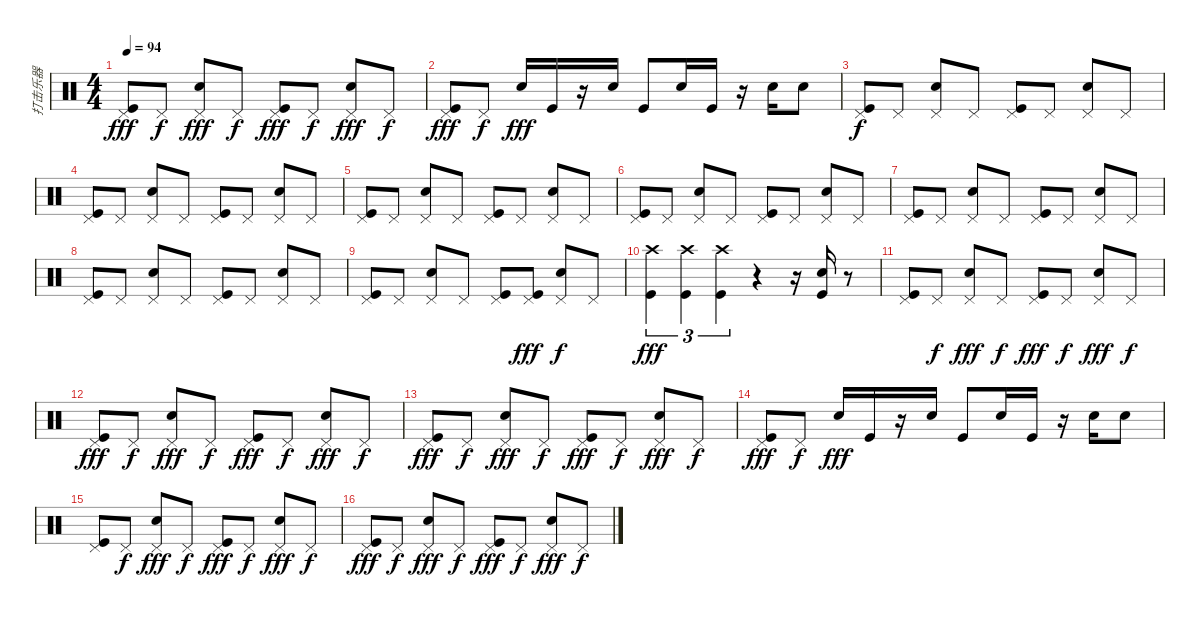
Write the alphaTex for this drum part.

\track ("打击乐器" "打击乐器") {instrument percussion}
\staff {score}
\articulation defaults
\ts (4 4)
\tempo 94
\clef neutral
\ks c
("Pedal Hi-Hat (hit)" "Kick (hit)").8{dy fff} "Pedal Hi-Hat (hit)".8{dy f} ("Pedal Hi-Hat (hit)" "Electric Snare (hit)").8{dy fff} "Pedal Hi-Hat (hit)".8{dy f} ("Pedal Hi-Hat (hit)" "Kick (hit)").8{dy fff} "Pedal Hi-Hat (hit)".8{dy f} ("Pedal Hi-Hat (hit)" "Electric Snare (hit)").8{dy fff} "Pedal Hi-Hat (hit)".8{dy f} |
("Pedal Hi-Hat (hit)" "Kick (hit)").8{dy fff} "Pedal Hi-Hat (hit)".8{dy f} "Electric Snare (hit)".16{dy fff} "Kick (hit)".16 r.16 "Electric Snare (hit)".16 "Kick (hit)".8 "Electric Snare (hit)".16 "Kick (hit)".16 r.16 "Electric Snare (hit)".16 "Electric Snare (hit)".8 |
("Pedal Hi-Hat (hit)" "Kick (hit)").8{dy f} "Pedal Hi-Hat (hit)".8 ("Pedal Hi-Hat (hit)" "Electric Snare (hit)").8 "Pedal Hi-Hat (hit)".8 ("Pedal Hi-Hat (hit)" "Kick (hit)").8 "Pedal Hi-Hat (hit)".8 ("Pedal Hi-Hat (hit)" "Electric Snare (hit)").8 "Pedal Hi-Hat (hit)".8 |
("Pedal Hi-Hat (hit)" "Kick (hit)").8 "Pedal Hi-Hat (hit)".8 ("Pedal Hi-Hat (hit)" "Electric Snare (hit)").8 "Pedal Hi-Hat (hit)".8 ("Pedal Hi-Hat (hit)" "Kick (hit)").8 "Pedal Hi-Hat (hit)".8 ("Pedal Hi-Hat (hit)" "Electric Snare (hit)").8 "Pedal Hi-Hat (hit)".8 |
("Pedal Hi-Hat (hit)" "Kick (hit)").8 "Pedal Hi-Hat (hit)".8 ("Pedal Hi-Hat (hit)" "Electric Snare (hit)").8 "Pedal Hi-Hat (hit)".8 ("Pedal Hi-Hat (hit)" "Kick (hit)").8 "Pedal Hi-Hat (hit)".8 ("Pedal Hi-Hat (hit)" "Electric Snare (hit)").8 "Pedal Hi-Hat (hit)".8 |
("Pedal Hi-Hat (hit)" "Kick (hit)").8 "Pedal Hi-Hat (hit)".8 ("Pedal Hi-Hat (hit)" "Electric Snare (hit)").8 "Pedal Hi-Hat (hit)".8 ("Pedal Hi-Hat (hit)" "Kick (hit)").8 "Pedal Hi-Hat (hit)".8 ("Pedal Hi-Hat (hit)" "Electric Snare (hit)").8 "Pedal Hi-Hat (hit)".8 |
("Pedal Hi-Hat (hit)" "Kick (hit)").8 "Pedal Hi-Hat (hit)".8 ("Pedal Hi-Hat (hit)" "Electric Snare (hit)").8 "Pedal Hi-Hat (hit)".8 ("Pedal Hi-Hat (hit)" "Kick (hit)").8 "Pedal Hi-Hat (hit)".8 ("Pedal Hi-Hat (hit)" "Electric Snare (hit)").8 "Pedal Hi-Hat (hit)".8 |
("Pedal Hi-Hat (hit)" "Kick (hit)").8 "Pedal Hi-Hat (hit)".8 ("Pedal Hi-Hat (hit)" "Electric Snare (hit)").8 "Pedal Hi-Hat (hit)".8 ("Pedal Hi-Hat (hit)" "Kick (hit)").8 "Pedal Hi-Hat (hit)".8 ("Pedal Hi-Hat (hit)" "Electric Snare (hit)").8 "Pedal Hi-Hat (hit)".8 |
("Pedal Hi-Hat (hit)" "Kick (hit)").8 "Pedal Hi-Hat (hit)".8 ("Pedal Hi-Hat (hit)" "Electric Snare (hit)").8 "Pedal Hi-Hat (hit)".8 ("Pedal Hi-Hat (hit)" "Kick (hit)").8 ("Pedal Hi-Hat (hit)" "Kick (hit)").8{dy fff} ("Pedal Hi-Hat (hit)" "Electric Snare (hit)").8{dy f} "Pedal Hi-Hat (hit)".8 |
("Crash high (hit)" "Kick (hit)").4{tu (3 2) dy fff} ("Crash high (hit)" "Kick (hit)").4{tu (3 2)} ("Crash high (hit)" "Kick (hit)").4{tu (3 2)} r.4 r.16 ("Electric Snare (hit)" "Kick (hit)").16 r.8 |
("Pedal Hi-Hat (hit)" "Kick (hit)").8 "Pedal Hi-Hat (hit)".8{dy f} ("Pedal Hi-Hat (hit)" "Electric Snare (hit)").8{dy fff} "Pedal Hi-Hat (hit)".8{dy f} ("Pedal Hi-Hat (hit)" "Kick (hit)").8{dy fff} "Pedal Hi-Hat (hit)".8{dy f} ("Pedal Hi-Hat (hit)" "Electric Snare (hit)").8{dy fff} "Pedal Hi-Hat (hit)".8{dy f} |
("Pedal Hi-Hat (hit)" "Kick (hit)").8{dy fff} "Pedal Hi-Hat (hit)".8{dy f} ("Pedal Hi-Hat (hit)" "Electric Snare (hit)").8{dy fff} "Pedal Hi-Hat (hit)".8{dy f} ("Pedal Hi-Hat (hit)" "Kick (hit)").8{dy fff} "Pedal Hi-Hat (hit)".8{dy f} ("Pedal Hi-Hat (hit)" "Electric Snare (hit)").8{dy fff} "Pedal Hi-Hat (hit)".8{dy f} |
("Pedal Hi-Hat (hit)" "Kick (hit)").8{dy fff} "Pedal Hi-Hat (hit)".8{dy f} ("Pedal Hi-Hat (hit)" "Electric Snare (hit)").8{dy fff} "Pedal Hi-Hat (hit)".8{dy f} ("Pedal Hi-Hat (hit)" "Kick (hit)").8{dy fff} "Pedal Hi-Hat (hit)".8{dy f} ("Pedal Hi-Hat (hit)" "Electric Snare (hit)").8{dy fff} "Pedal Hi-Hat (hit)".8{dy f} |
("Pedal Hi-Hat (hit)" "Kick (hit)").8{dy fff} "Pedal Hi-Hat (hit)".8{dy f} "Electric Snare (hit)".16{dy fff} "Kick (hit)".16 r.16 "Electric Snare (hit)".16 "Kick (hit)".8 "Electric Snare (hit)".16 "Kick (hit)".16 r.16 "Electric Snare (hit)".16 "Electric Snare (hit)".8 |
("Pedal Hi-Hat (hit)" "Kick (hit)").8 "Pedal Hi-Hat (hit)".8{dy f} ("Pedal Hi-Hat (hit)" "Electric Snare (hit)").8{dy fff} "Pedal Hi-Hat (hit)".8{dy f} ("Pedal Hi-Hat (hit)" "Kick (hit)").8{dy fff} "Pedal Hi-Hat (hit)".8{dy f} ("Pedal Hi-Hat (hit)" "Electric Snare (hit)").8{dy fff} "Pedal Hi-Hat (hit)".8{dy f} |
("Pedal Hi-Hat (hit)" "Kick (hit)").8{dy fff} "Pedal Hi-Hat (hit)".8{dy f} ("Pedal Hi-Hat (hit)" "Electric Snare (hit)").8{dy fff} "Pedal Hi-Hat (hit)".8{dy f} ("Pedal Hi-Hat (hit)" "Kick (hit)").8{dy fff} "Pedal Hi-Hat (hit)".8{dy f} ("Pedal Hi-Hat (hit)" "Electric Snare (hit)").8{dy fff} "Pedal Hi-Hat (hit)".8{dy f}
